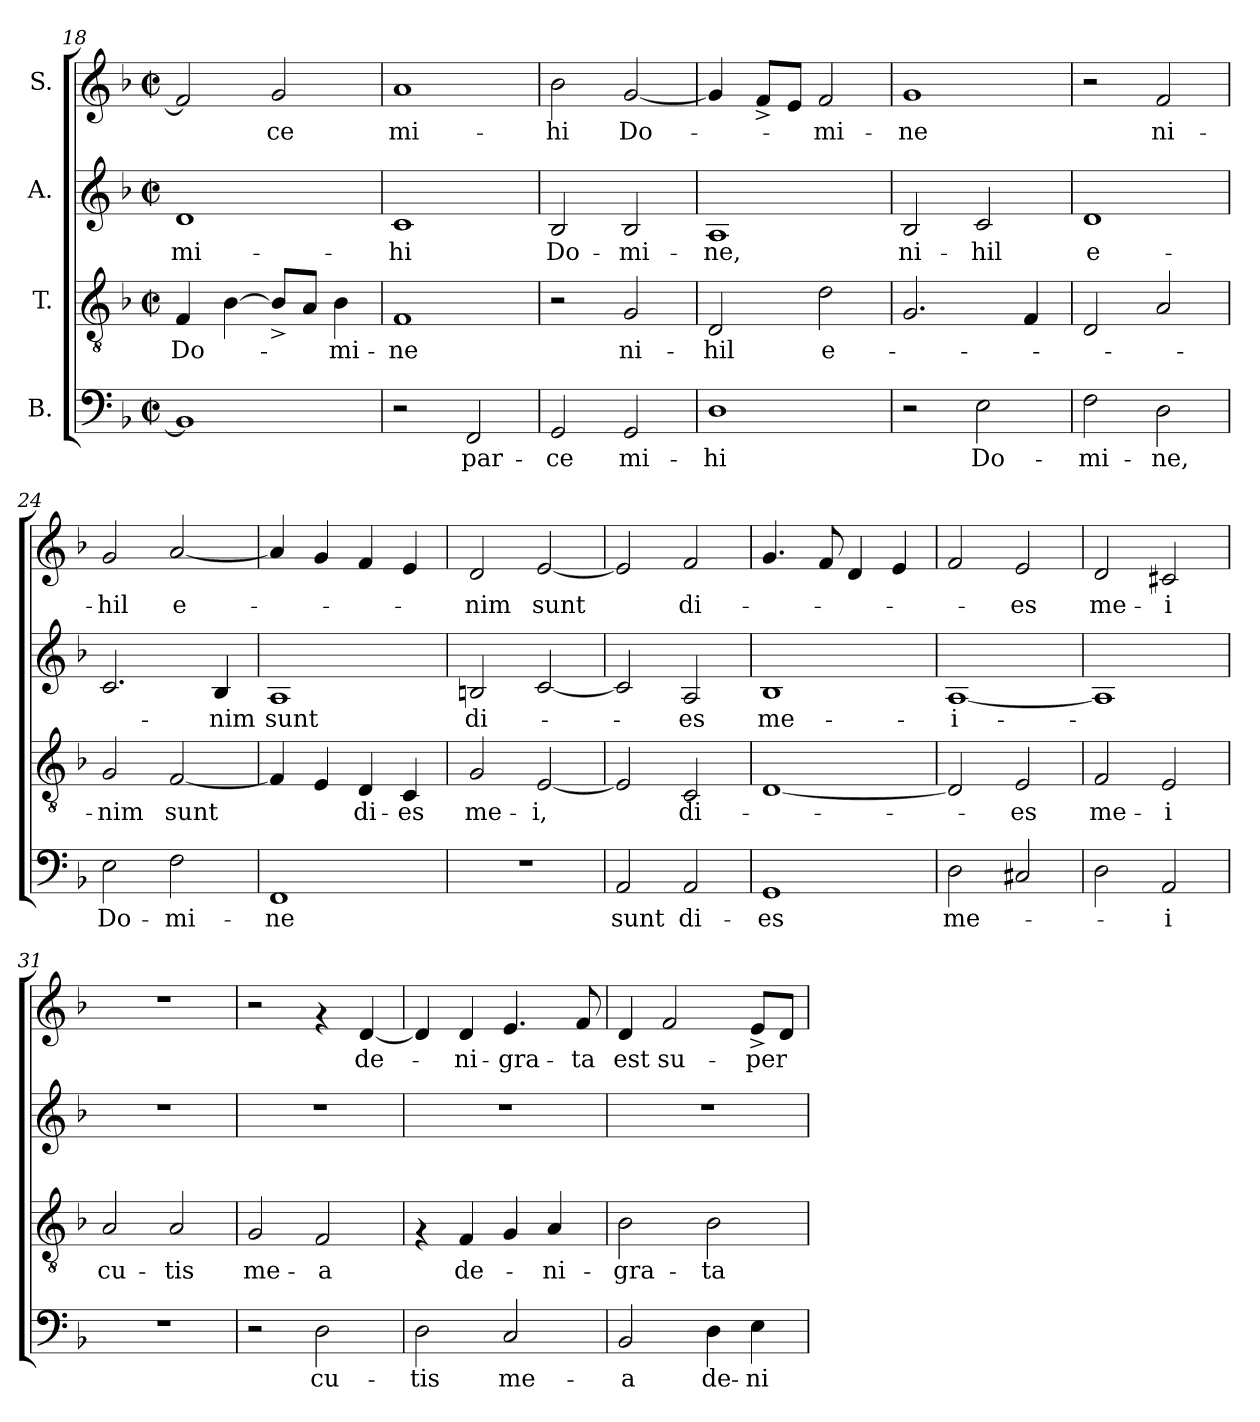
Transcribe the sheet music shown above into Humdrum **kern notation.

**kern	**text	**kern	**text	**kern	**text	**kern	**text
*part4	*part4	*part3	*part3	*part2	*part2	*part1	*part1
*staff4	*staff4	*staff3	*staff3	*staff2	*staff2	*staff1	*staff1
*I"B.	*	*I"T.	*	*I"A.	*	*I"S.	*
*clefF4	*	*clefGv2	*	*clefG2	*	*clefG2	*
*k[b-]	*	*k[b-]	*	*k[b-]	*	*k[b-]	*
*F:	*	*F:	*	*F:	*	*F:	*
*M2/2	*	*M2/2	*	*M2/2	*	*M2/2	*
*met(c|)	*	*met(c|)	*	*met(c|)	*	*met(c|)	*
=18	=18	=18	=18	=18	=18	=18	=18
!	!	!	!LO:LY:b	!	!LO:LY:b	!	!
1BB-]	.	4F/	Do-	1d	mi-	2f/]	.
.	.	[>4B-\	.	.	.	.	.
!	!	!	!	!	!	!	!LO:LY:b
.	.	8B-^</L]	.	.	.	2g/	-ce
.	.	8A/J	.	.	.	.	.
!	!	!	!LO:LY:b	!	!	!	!
.	.	4B-\	-mi-	.	.	.	.
=19	=19	=19	=19	=19	=19	=19	=19
!	!	!	!LO:LY:b	!	!LO:LY:b	!	!LO:LY:b
2r	.	1F	-ne	1c	-hi	1a	mi-
!	!LO:LY:b	!	!	!	!	!	!
2FF/	par-	.	.	.	.	.	.
=20	=20	=20	=20	=20	=20	=20	=20
!	!LO:LY:b	!	!	!	!LO:LY:b	!	!LO:LY:b
2GG/	-ce	2r	.	2B-/	Do-	2b-\	-hi
!	!LO:LY:b	!	!LO:LY:b	!	!LO:LY:b	!	!LO:LY:b
2GG/	mi-	2G/	ni-	2B-/	-mi-	[>2g/	Do-
=21	=21	=21	=21	=21	=21	=21	=21
!	!LO:LY:b	!	!LO:LY:b	!	!LO:LY:b	!	!
1D	-hi	2D/	-hil	1A	-ne,	4g/]	.
.	.	.	.	.	.	8f^</L	.
.	.	.	.	.	.	8e/J	.
!	!	!	!LO:LY:b	!	!	!	!LO:LY:b
.	.	2d\	e-	.	.	2f/	-mi-
=22	=22	=22	=22	=22	=22	=22	=22
!	!	!	!	!	!LO:LY:b	!	!LO:LY:b
2r	.	2.G/	.	2B-/	ni-	1g	-ne
!	!LO:LY:b	!	!	!	!LO:LY:b	!	!
2E\	Do-	.	.	2c/	-hil	.	.
.	.	4F/	.	.	.	.	.
=23	=23	=23	=23	=23	=23	=23	=23
!	!LO:LY:b	!	!	!	!LO:LY:b	!	!
2F\	-mi-	2D/	.	1d	e-	2r	.
!	!LO:LY:b	!	!	!	!	!	!LO:LY:b
2D\	-ne,	2A/	.	.	.	2f/	ni-
=24	=24	=24	=24	=24	=24	=24	=24
!	!LO:LY:b	!	!LO:LY:b	!	!	!	!LO:LY:b
2E\	Do-	2G/	-nim	2.c/	.	2g/	-hil
!	!LO:LY:b	!	!LO:LY:b	!	!	!	!LO:LY:b
2F\	-mi-	[<2F/	sunt	.	.	[<2a/	e-
!	!	!	!	!	!LO:LY:b	!	!
.	.	.	.	4B-/	-nim	.	.
!!LO:LB:g=z
=25	=25	=25	=25	=25	=25	=25	=25
!	!LO:LY:b	!	!	!	!LO:LY:b	!	!
1FF	-ne	4F/]	.	1A	sunt	4a/]	.
.	.	4E/	.	.	.	4g/	.
!	!	!	!LO:LY:b	!	!	!	!
.	.	4D/	di-	.	.	4f/	.
!	!	!	!LO:LY:b	!	!	!	!
.	.	4C/	-es	.	.	4e/	.
=26	=26	=26	=26	=26	=26	=26	=26
!	!	!	!LO:LY:b	!	!LO:LY:b	!	!LO:LY:b
1r	.	2G/	me-	2Bn/	di-	2d/	-nim
!	!	!	!LO:LY:b	!	!	!	!LO:LY:b
.	.	[>2E/	-i,	[>2c/	.	[>2e/	sunt
=27	=27	=27	=27	=27	=27	=27	=27
!	!LO:LY:b	!	!	!	!	!	!
2AA/	sunt	2E/]	.	2c/]	.	2e/]	.
!	!LO:LY:b	!	!LO:LY:b	!	!LO:LY:b	!	!LO:LY:b
2AA/	di-	2C/	di-	2A/	-es	2f/	di-
=28	=28	=28	=28	=28	=28	=28	=28
!	!LO:LY:b	!	!	!	!LO:LY:b	!	!
1GG	-es	[>1D	.	1B-	me-	4.g/	.
.	.	.	.	.	.	8f/	.
.	.	.	.	.	.	4d/	.
.	.	.	.	.	.	4e/	.
=29	=29	=29	=29	=29	=29	=29	=29
!	!LO:LY:b	!	!	!	!LO:LY:b	!	!
2D\	me-	2D/]	.	[>1A	-i-	2f/	.
!	!	!	!LO:LY:b	!	!	!	!LO:LY:b
2C#X/	.	2E/	-es	.	.	2e/	-es
=30	=30	=30	=30	=30	=30	=30	=30
!	!	!	!LO:LY:b	!	!	!	!LO:LY:b
2D\	.	2F/	me-	1A]	.	2d/	me-
!	!LO:LY:b	!	!LO:LY:b	!	!	!	!LO:LY:b
2AA/	-i	2E/	-i	.	.	2c#X/	-i
=31	=31	=31	=31	=31	=31	=31	=31
!	!	!	!LO:LY:b	!	!	!	!
1r	.	2A/	cu-	1r	.	1r	.
!	!	!	!LO:LY:b	!	!	!	!
.	.	2A/	-tis	.	.	.	.
=32	=32	=32	=32	=32	=32	=32	=32
!	!	!	!LO:LY:b	!	!	!	!
2r	.	2G/	me-	1r	.	2r	.
!	!LO:LY:b	!	!LO:LY:b	!	!	!	!
2D\	cu-	2F/	-a	.	.	4rf	.
!	!	!	!	!	!	!	!LO:LY:b
.	.	.	.	.	.	[<4d/	de-
!!LO:PB:g=z
=33	=33	=33	=33	=33	=33	=33	=33
!	!LO:LY:b	!	!	!	!	!	!
2D\	-tis	4rF	.	1r	.	4d/]	.
!	!	!	!LO:LY:b	!	!	!	!LO:LY:b
.	.	4F/	de-	.	.	4d/	-ni-
!	!LO:LY:b	!	!	!	!	!	!LO:LY:b
2C/	me-	4G/	.	.	.	4.e/	-gra-
!	!	!	!LO:LY:b	!	!	!	!
.	.	4A/	-ni-	.	.	.	.
!	!	!	!	!	!	!	!LO:LY:b
.	.	.	.	.	.	8f/	-ta
=34	=34	=34	=34	=34	=34	=34	=34
!	!LO:LY:b	!	!LO:LY:b	!	!	!	!LO:LY:b
2BB-/	-a	2B-\	-gra-	1r	.	4d/	est
!	!	!	!	!	!	!	!LO:LY:b
.	.	.	.	.	.	2f/	su-
!	!LO:LY:b	!	!LO:LY:b	!	!	!	!
4D\	de-	2B-\	-ta	.	.	.	.
!	!LO:LY:b	!	!	!	!	!	!LO:LY:b
4E\	-ni-	.	.	.	.	8e^</L	-per
.	.	.	.	.	.	8d/J	.
=	=	=	=	=	=	=	=
*-	*-	*-	*-	*-	*-	*-	*-
